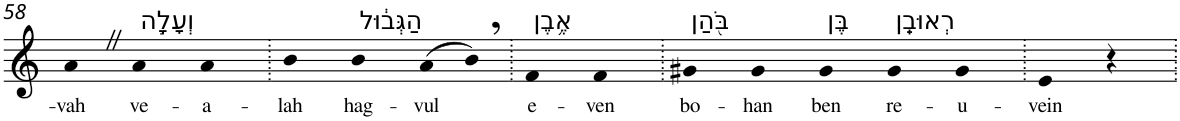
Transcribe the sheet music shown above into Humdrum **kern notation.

**kern	**text
*part1	*part1
*staff1	*staff1
*I"Piano	*
*I'Pno	*
!!LO:PB:g=z
*clefG2	*
*k[]	*
=58	=58
!	!LO:LY:b
4aZ	-vah
!LO:TX:a:t=וְעָלָ֣ה	!
!	!LO:LY:b
4a	ve-
!	!LO:LY:b
4a	-a-
=59.	=59.
!	!LO:LY:b
4b	-lah
!LO:TX:a:t=הַגְּב֔וּל	!
!	!LO:LY:b
4b	hag-
!	!LO:LY:b
(>8a	-vul
8b,)	.
=60.	=60.
!LO:TX:a:t=אֶ֥בֶן	!
!	!LO:LY:b
4f	e-
!	!LO:LY:b
4f	-ven
=61.	=61.
!LO:TX:a:t=בֹּ֖הַן	!
!	!LO:LY:b
4g#X	bo-
!	!LO:LY:b
4g#	-han
!LO:TX:a:t=בֶּן	!
!	!LO:LY:b
4g#	ben
!LO:TX:a:t=רְאוּבֵֽן	!
!	!LO:LY:b
4g#	re-
!	!LO:LY:b
4g#	-u-
=62.	=62.
!	!LO:LY:b
4e	-vein
4r	.
=.	=.
*-	*-
